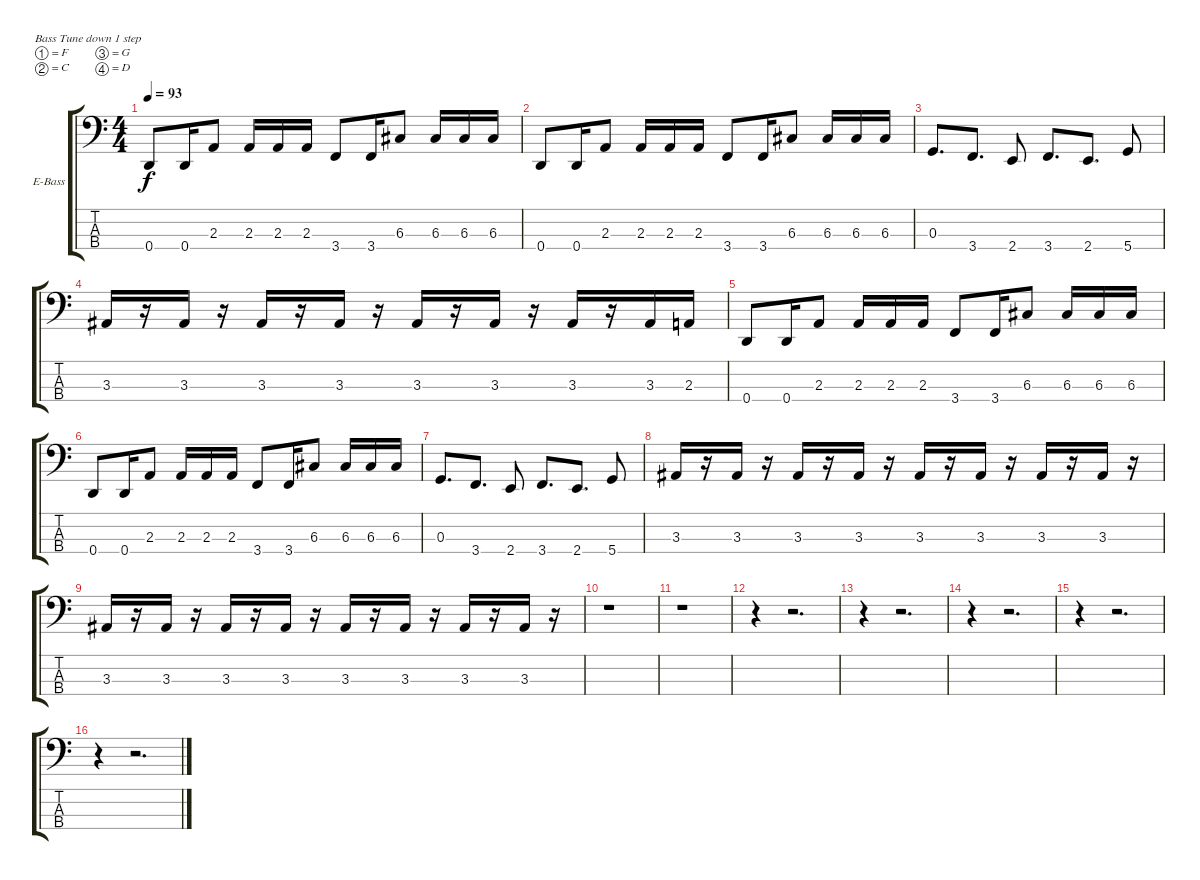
\bracketExtendMode groupsimilarinstruments
\firstSystemTrackNameOrientation horizontal
\otherSystemsTrackNameOrientation horizontal
\track ("Saimon" "E-Bass") {instrument electricbassfinger}
\staff {score tabs}
\tuning (F2 C2 G1 D1)
\ts (4 4)
\tempo 93
\clef f4
\ks c
0.4.8{dy f} 0.4.16 2.3.8 2.3.16 2.3.16 2.3.16 3.4.8 3.4.16 6.3.8 6.3.16 6.3.16 6.3.16 |
0.4.8 0.4.16 2.3.8 2.3.16 2.3.16 2.3.16 3.4.8 3.4.16 6.3.8 6.3.16 6.3.16 6.3.16 |
0.3.8{d} 3.4.8{d} 2.4.8 3.4.8{d} 2.4.8{d} 5.4.8 |
3.3.16 r.16 3.3.16 r.16 3.3.16 r.16 3.3.16 r.16 3.3.16 r.16 3.3.16 r.16 3.3.16 r.16 3.3.16 2.3.16 |
0.4.8 0.4.16 2.3.8 2.3.16 2.3.16 2.3.16 3.4.8 3.4.16 6.3.8 6.3.16 6.3.16 6.3.16 |
0.4.8 0.4.16 2.3.8 2.3.16 2.3.16 2.3.16 3.4.8 3.4.16 6.3.8 6.3.16 6.3.16 6.3.16 |
0.3.8{d} 3.4.8{d} 2.4.8 3.4.8{d} 2.4.8{d} 5.4.8 |
3.3.16 r.16 3.3.16 r.16 3.3.16 r.16 3.3.16 r.16 3.3.16 r.16 3.3.16 r.16 3.3.16 r.16 3.3.16 r.16 |
3.3.16 r.16 3.3.16 r.16 3.3.16 r.16 3.3.16 r.16 3.3.16 r.16 3.3.16 r.16 3.3.16 r.16 3.3.16 r.16 |
r.1 |
r.1 |
r.4 r.2{d} |
r.4 r.2{d} |
r.4 r.2{d} |
r.4 r.2{d} |
r.4 r.2{d}
